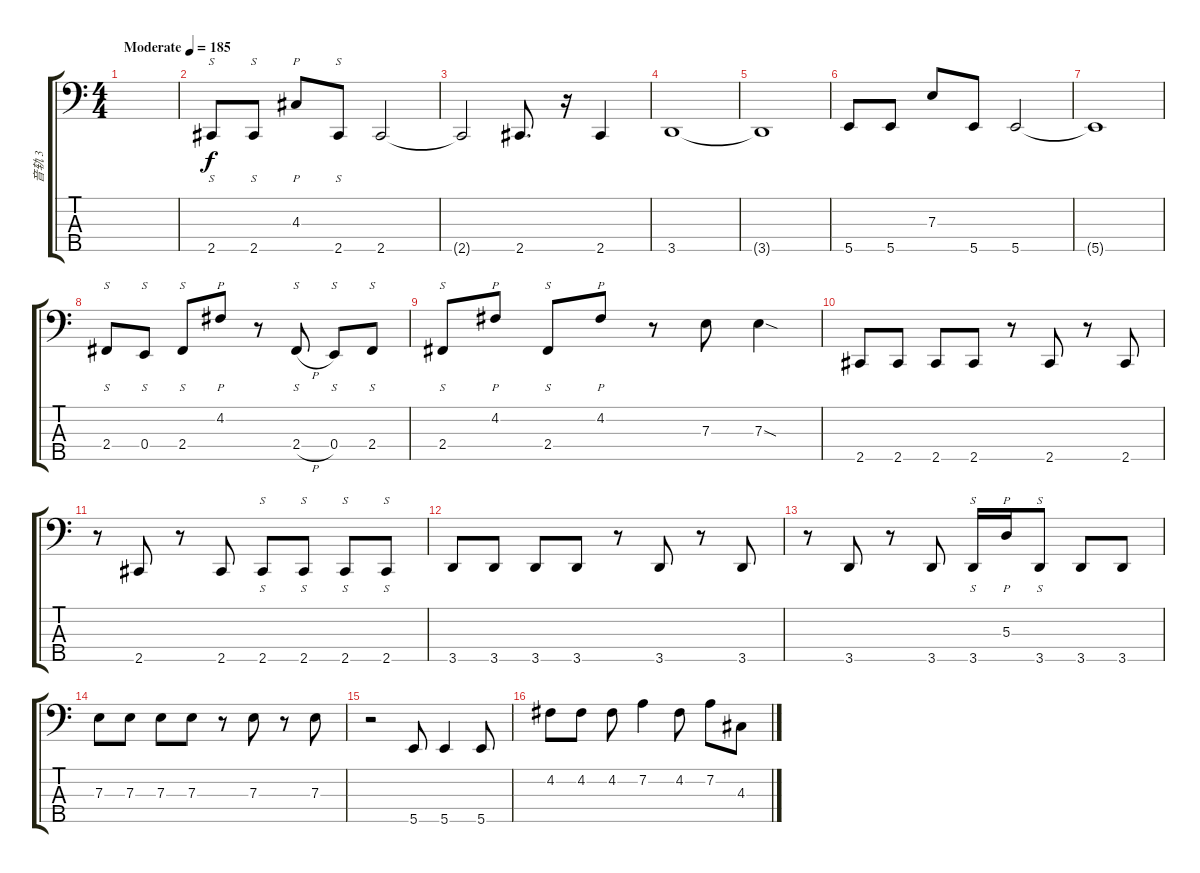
\track ("音轨 3" "音轨 3") {instrument electricbassfinger}
\staff {score tabs}
\tuning (G2 D2 A1 E1 B0) {hide}
\ts (4 4)
\tempo (185 "Moderate")
\clef f4
\ks c
|
2.5.8{s} 2.5.8{s} 4.3.8{p} 2.5.8{s} 2.5.2 |
2.5{t}.2 2.5.8{d} r.16 2.5.4 |
3.5.1 |
3.5{t}.1 |
5.5.8 5.5.8 7.3.8 5.5.8 5.5.2 |
5.5{t}.1 |
2.4.8{s} 0.4.8{s} 2.4.8{s} 4.2.8{p} r.8 2.4{h}.8{s} 0.4.8{s} 2.4.8{s} |
2.4.8{s} 4.2.8{p} 2.4.8{s} 4.2.8{p} r.8 7.3.8 7.3{sod}.4 |
2.5.8 2.5.8 2.5.8 2.5.8 r.8 2.5.8 r.8 2.5.8 |
r.8 2.5.8 r.8 2.5.8 2.5.8{s} 2.5.8{s} 2.5.8{s} 2.5.8{s} |
3.5.8 3.5.8 3.5.8 3.5.8 r.8 3.5.8 r.8 3.5.8 |
r.8 3.5.8 r.8 3.5.8 3.5.16{s} 5.3.16{p} 3.5.8{s} 3.5.8 3.5.8 |
7.3.8 7.3.8 7.3.8 7.3.8 r.8 7.3.8 r.8 7.3.8 |
r.2 5.5.8 5.5.4 5.5.8 |
4.2.8 4.2.8 4.2.8 7.2.4 4.2.8 7.2.8 4.3.8
